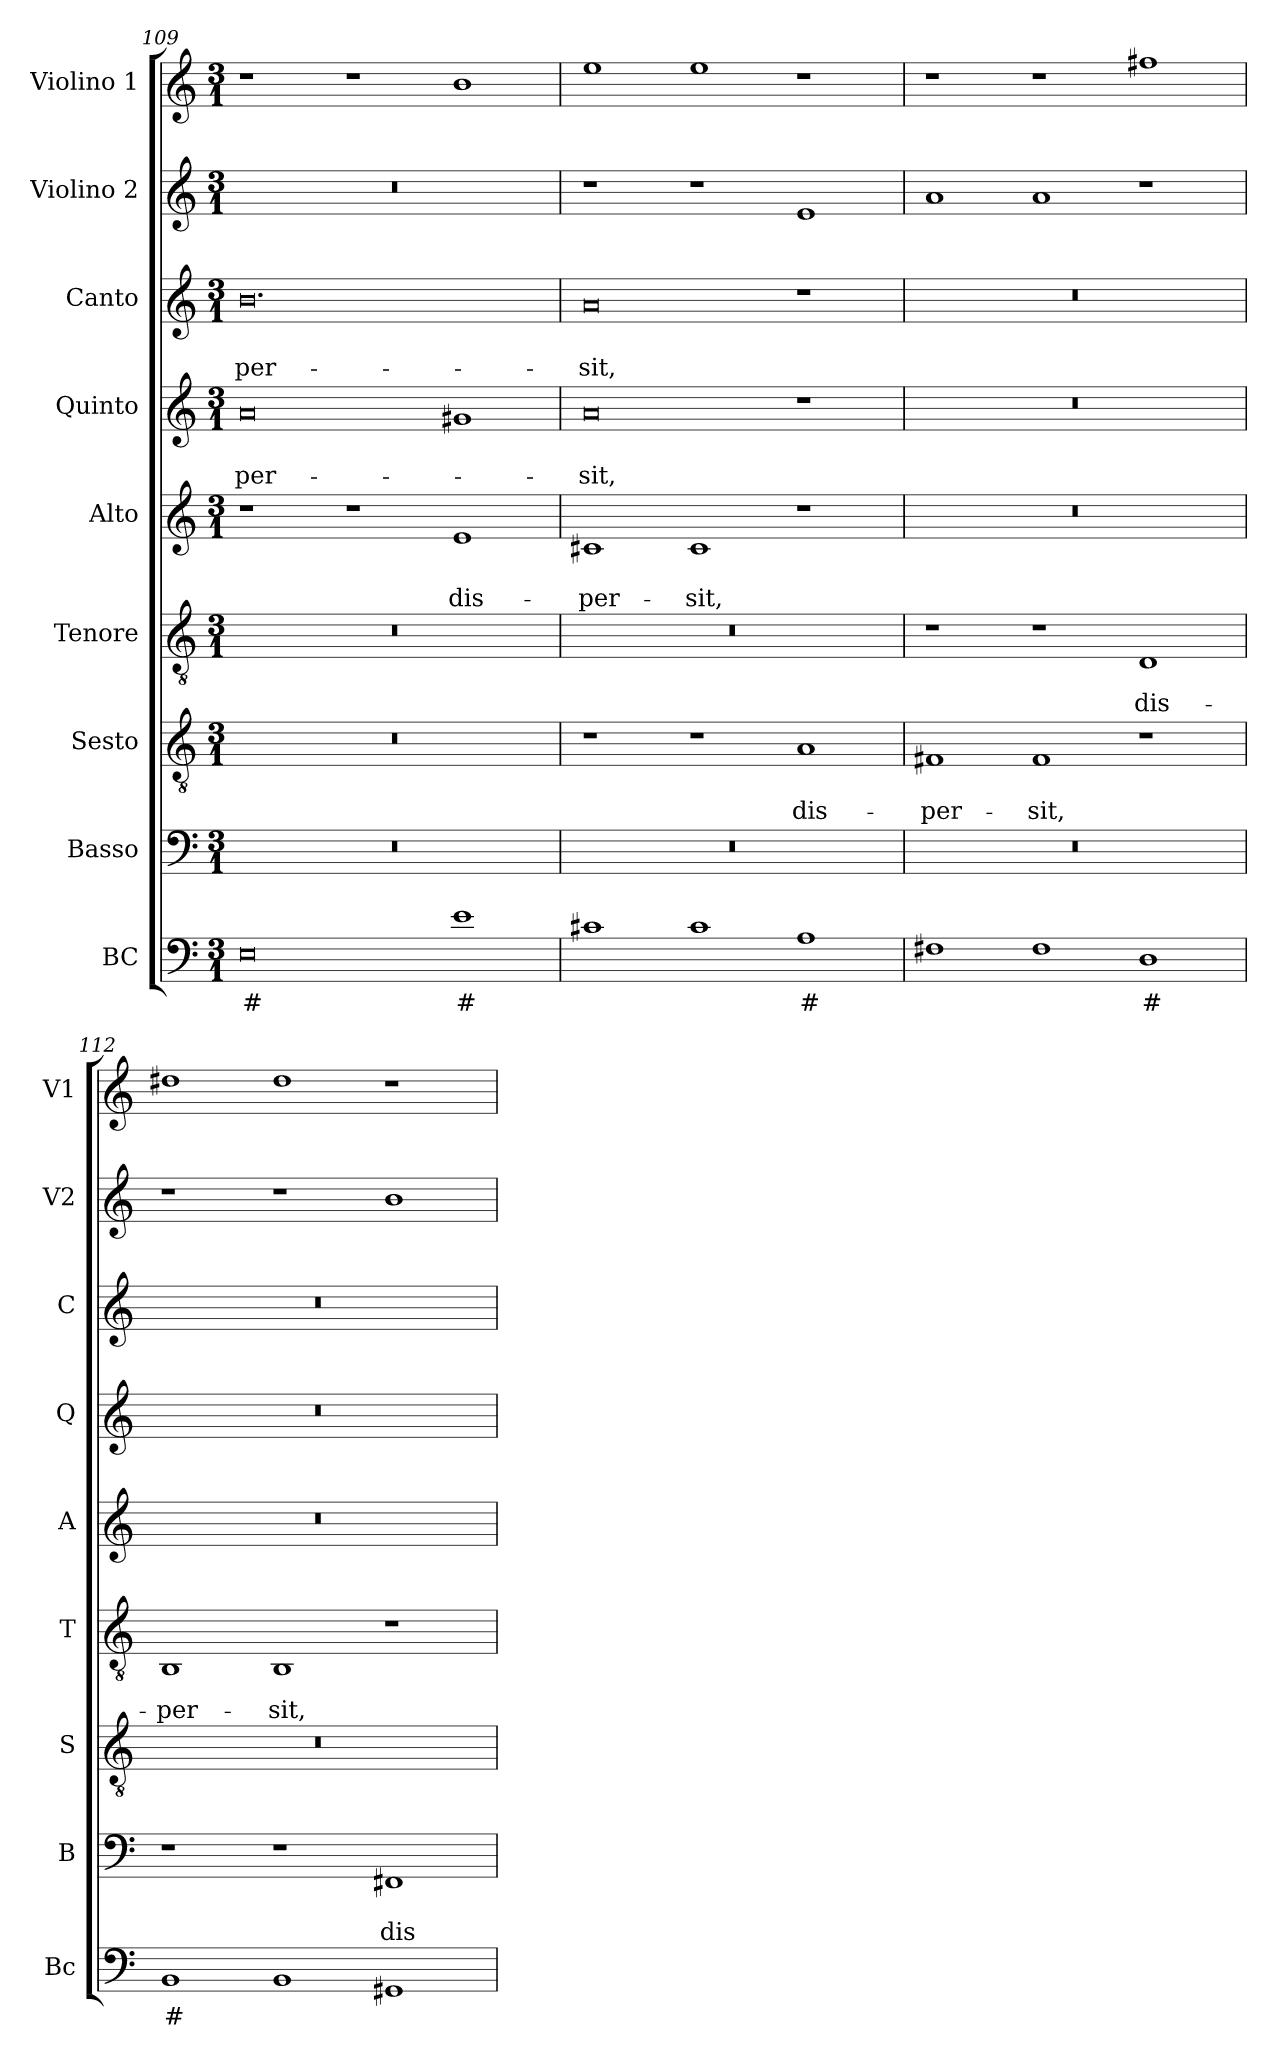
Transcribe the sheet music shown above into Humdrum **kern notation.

**kern	**text	**kern	**text	**text	**kern	**text	**text	**kern	**text	**text	**kern	**text	**text	**kern	**text	**text	**kern	**text	**text	**kern	**kern
*part9	*part9	*part8	*part8	*part8	*part7	*part7	*part7	*part6	*part6	*part6	*part5	*part5	*part5	*part4	*part4	*part4	*part3	*part3	*part3	*part2	*part1
*staff9	*staff9	*staff8	*staff8	*staff8	*staff7	*staff7	*staff7	*staff6	*staff6	*staff6	*staff5	*staff5	*staff5	*staff4	*staff4	*staff4	*staff3	*staff3	*staff3	*staff2	*staff1
*I"BC	*	*I"Basso	*	*	*I"Sesto	*	*	*I"Tenore	*	*	*I"Alto	*	*	*I"Quinto	*	*	*I"Canto	*	*	*I"Violino 2	*I"Violino 1
*I'Bc	*	*I'B	*	*	*I'S	*	*	*I'T	*	*	*I'A	*	*	*I'Q	*	*	*I'C	*	*	*I'V2	*I'V1
!!LO:PB:g=z
*clefF4	*	*clefF4	*	*	*clefGv2	*	*	*clefGv2	*	*	*clefG2	*	*	*clefG2	*	*	*clefG2	*	*	*clefG2	*clefG2
*k[]	*	*k[]	*	*	*k[]	*	*	*k[]	*	*	*k[]	*	*	*k[]	*	*	*k[]	*	*	*k[]	*k[]
*C:	*	*C:	*	*	*C:	*	*	*C:	*	*	*C:	*	*	*C:	*	*	*C:	*	*	*C:	*C:
*M3/1	*	*M3/1	*	*	*M3/1	*	*	*M3/1	*	*	*M3/1	*	*	*M3/1	*	*	*M3/1	*	*	*M3/1	*M3/1
=109	=109	=109	=109	=109	=109	=109	=109	=109	=109	=109	=109	=109	=109	=109	=109	=109	=109	=109	=109	=109	=109
!	!LO:LY:b	!	!	!	!	!	!	!	!	!	!	!	!	!	!	!LO:LY:b	!	!	!LO:LY:b	!	!
0E	#	0.r	.	.	0.r	.	.	0.r	.	.	1r	.	.	0a	.	-per-	0.b	.	-per-	0.r	1r
.	.	.	.	.	.	.	.	.	.	.	1r	.	.	.	.	.	.	.	.	.	1r
!	!LO:LY:b	!	!	!	!	!	!	!	!	!	!	!	!LO:LY:b	!	!	!	!	!	!	!	!
1e	#	.	.	.	.	.	.	.	.	.	1e	.	dis-	1g#X	.	.	.	.	.	.	1b
=110	=110	=110	=110	=110	=110	=110	=110	=110	=110	=110	=110	=110	=110	=110	=110	=110	=110	=110	=110	=110	=110
!	!	!	!	!	!	!	!	!	!	!	!	!	!LO:LY:b	!	!	!LO:LY:b	!	!	!LO:LY:b	!	!
1c#X	.	0.r	.	.	1r	.	.	0.r	.	.	1c#X	.	-per-	0a	.	-sit,	0a	.	-sit,	1r	1ee
!	!	!	!	!	!	!	!	!	!	!	!	!	!LO:LY:b	!	!	!	!	!	!	!	!
1c#	.	.	.	.	1r	.	.	.	.	.	1c#	.	-sit,	.	.	.	.	.	.	1r	1ee
!	!LO:LY:b	!	!	!	!	!	!LO:LY:b	!	!	!	!	!	!	!	!	!	!	!	!	!	!
1A	#	.	.	.	1A	.	dis-	.	.	.	1r	.	.	1r	.	.	1r	.	.	1e	1r
=111	=111	=111	=111	=111	=111	=111	=111	=111	=111	=111	=111	=111	=111	=111	=111	=111	=111	=111	=111	=111	=111
!	!	!	!	!	!	!	!LO:LY:b	!	!	!	!	!	!	!	!	!	!	!	!	!	!
1F#X	.	0.r	.	.	1F#X	.	-per-	1r	.	.	0.r	.	.	0.r	.	.	0.r	.	.	1a	1r
!	!	!	!	!	!	!	!LO:LY:b	!	!	!	!	!	!	!	!	!	!	!	!	!	!
1F#	.	.	.	.	1F#	.	-sit,	1r	.	.	.	.	.	.	.	.	.	.	.	1a	1r
!	!LO:LY:b	!	!	!	!	!	!	!	!	!LO:LY:b	!	!	!	!	!	!	!	!	!	!	!
1D	#	.	.	.	1r	.	.	1D	.	dis-	.	.	.	.	.	.	.	.	.	1r	1ff#X
=112	=112	=112	=112	=112	=112	=112	=112	=112	=112	=112	=112	=112	=112	=112	=112	=112	=112	=112	=112	=112	=112
!	!LO:LY:b	!	!	!	!	!	!	!	!	!LO:LY:b	!	!	!	!	!	!	!	!	!	!	!
1BB	#	1r	.	.	0.r	.	.	1BB	.	-per-	0.r	.	.	0.r	.	.	0.r	.	.	1r	1dd#X
!	!	!	!	!	!	!	!	!	!	!LO:LY:b	!	!	!	!	!	!	!	!	!	!	!
1BB	.	1r	.	.	.	.	.	1BB	.	-sit,	.	.	.	.	.	.	.	.	.	1r	1dd#
!	!	!	!	!LO:LY:b	!	!	!	!	!	!	!	!	!	!	!	!	!	!	!	!	!
1GG#X	.	1FF#X	.	dis-	.	.	.	1r	.	.	.	.	.	.	.	.	.	.	.	1b	1r
=	=	=	=	=	=	=	=	=	=	=	=	=	=	=	=	=	=	=	=	=	=
*-	*-	*-	*-	*-	*-	*-	*-	*-	*-	*-	*-	*-	*-	*-	*-	*-	*-	*-	*-	*-	*-
